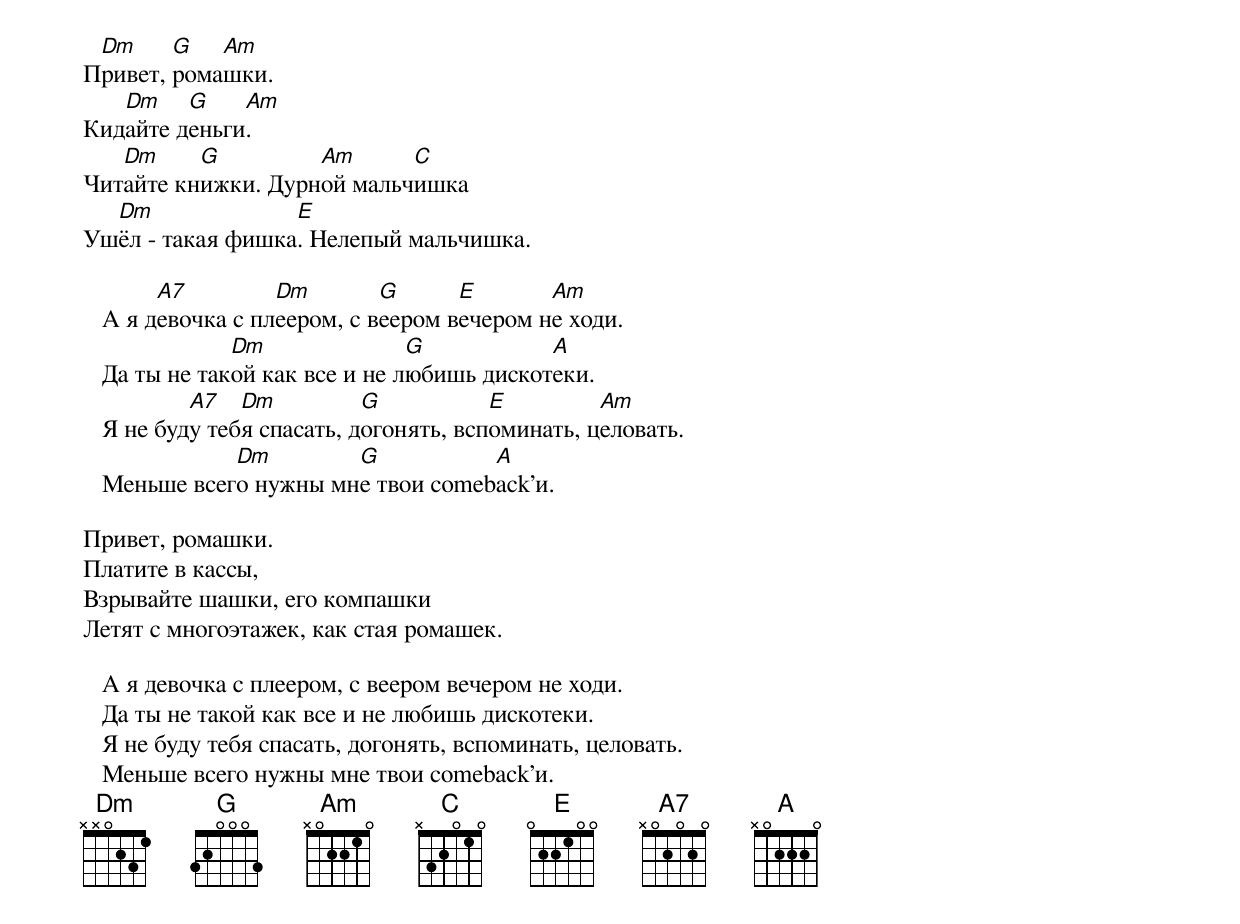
 Dm     G   Am
Привет, ромашки.
   Dm    G    Am
Кидайте деньги.
   Dm     G         Am      C
Читайте книжки. Дурной мальчишка
  Dm              E
Ушёл - такая фишка. Нелепый мальчишка.

        A7         Dm        G      E       Am
   А я девочка с плеером, c веером вечером не ходи.
               Dm               G           A
   Да ты не такой как все и не любишь дискотеки.
           A7   Dm          G           E         Am
   Я не буду тебя спасать, догонять, вспоминать, целовать.
              Dm        G           A
   Меньше всего нужны мне твои comeback'и.

Привет, ромашки.
Платите в кассы,
Взрывайте шашки, его компашки
Летят с многоэтажек, как стая ромашек.

   А я девочка с плеером, c веером вечером не ходи.
   Да ты не такой как все и не любишь дискотеки.
   Я не буду тебя спасать, догонять, вспоминать, целовать.
   Меньше всего нужны мне твои comeback'и.
